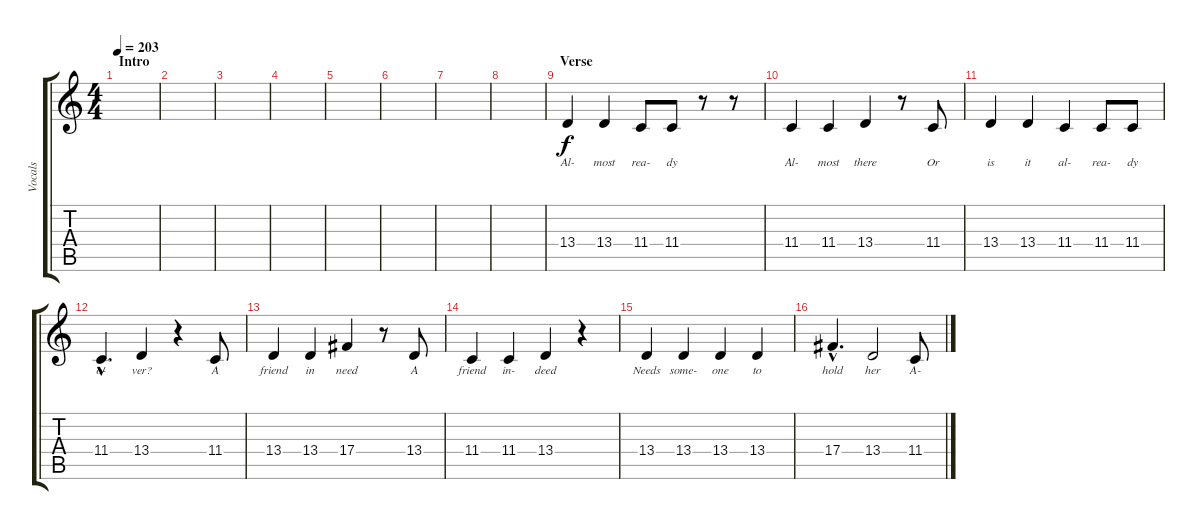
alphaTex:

\track ("Vocals" "Vocals") {instrument lead2sawtooth}
\staff {score tabs}
\tuning (Eb4 Bb3 Gb3 Db3 Ab2 Eb2) {hide}
\ts (4 4)
\section ("" "Intro")
\tempo 203
\clef g2
\ks c
|
|
|
|
|
|
|
|
\section ("" "Verse")
13.4.4{lyrics (0 "Al-") lyrics (1 "") lyrics (2 "") lyrics (3 "") lyrics (4 "")} 13.4.4{lyrics (0 "most") lyrics (1 "") lyrics (2 "") lyrics (3 "") lyrics (4 "")} 11.4.8{lyrics (0 "rea-") lyrics (1 "") lyrics (2 "") lyrics (3 "") lyrics (4 "")} 11.4.8{lyrics (0 "dy") lyrics (1 "") lyrics (2 "") lyrics (3 "") lyrics (4 "")} r.8 r.8 |
11.4.4{lyrics (0 "Al-") lyrics (1 "") lyrics (2 "") lyrics (3 "") lyrics (4 "")} 11.4.4{lyrics (0 "most") lyrics (1 "") lyrics (2 "") lyrics (3 "") lyrics (4 "")} 13.4.4{lyrics (0 "there") lyrics (1 "") lyrics (2 "") lyrics (3 "") lyrics (4 "")} r.8 11.4.8{lyrics (0 "Or") lyrics (1 "") lyrics (2 "") lyrics (3 "") lyrics (4 "")} |
13.4.4{lyrics (0 "is") lyrics (1 "") lyrics (2 "") lyrics (3 "") lyrics (4 "")} 13.4.4{lyrics (0 "it") lyrics (1 "") lyrics (2 "") lyrics (3 "") lyrics (4 "")} 11.4.4{lyrics (0 "al-") lyrics (1 "") lyrics (2 "") lyrics (3 "") lyrics (4 "")} 11.4.8{lyrics (0 "rea-") lyrics (1 "") lyrics (2 "") lyrics (3 "") lyrics (4 "")} 11.4.8{lyrics (0 "dy") lyrics (1 "") lyrics (2 "") lyrics (3 "") lyrics (4 "")} |
11.4{hac}.4{d lyrics (0 "o-") lyrics (1 "") lyrics (2 "") lyrics (3 "") lyrics (4 "")} 13.4.4{lyrics (0 "ver?") lyrics (1 "") lyrics (2 "") lyrics (3 "") lyrics (4 "")} r.4 11.4.8{lyrics (0 "A") lyrics (1 "") lyrics (2 "") lyrics (3 "") lyrics (4 "")} |
13.4.4{lyrics (0 "friend") lyrics (1 "") lyrics (2 "") lyrics (3 "") lyrics (4 "")} 13.4.4{lyrics (0 "in") lyrics (1 "") lyrics (2 "") lyrics (3 "") lyrics (4 "")} 17.4.4{lyrics (0 "need") lyrics (1 "") lyrics (2 "") lyrics (3 "") lyrics (4 "")} r.8 13.4.8{lyrics (0 "A") lyrics (1 "") lyrics (2 "") lyrics (3 "") lyrics (4 "")} |
11.4.4{lyrics (0 "friend") lyrics (1 "") lyrics (2 "") lyrics (3 "") lyrics (4 "")} 11.4.4{lyrics (0 "in-") lyrics (1 "") lyrics (2 "") lyrics (3 "") lyrics (4 "")} 13.4.4{lyrics (0 "deed") lyrics (1 "") lyrics (2 "") lyrics (3 "") lyrics (4 "")} r.4 |
13.4.4{lyrics (0 "Needs") lyrics (1 "") lyrics (2 "") lyrics (3 "") lyrics (4 "")} 13.4.4{lyrics (0 "some-") lyrics (1 "") lyrics (2 "") lyrics (3 "") lyrics (4 "")} 13.4.4{lyrics (0 "one") lyrics (1 "") lyrics (2 "") lyrics (3 "") lyrics (4 "")} 13.4.4{lyrics (0 "to") lyrics (1 "") lyrics (2 "") lyrics (3 "") lyrics (4 "")} |
17.4{hac}.4{d lyrics (0 "hold") lyrics (1 "") lyrics (2 "") lyrics (3 "") lyrics (4 "")} 13.4.2{lyrics (0 "her") lyrics (1 "") lyrics (2 "") lyrics (3 "") lyrics (4 "")} 11.4.8{lyrics (0 "A-") lyrics (1 "") lyrics (2 "") lyrics (3 "") lyrics (4 "")}
